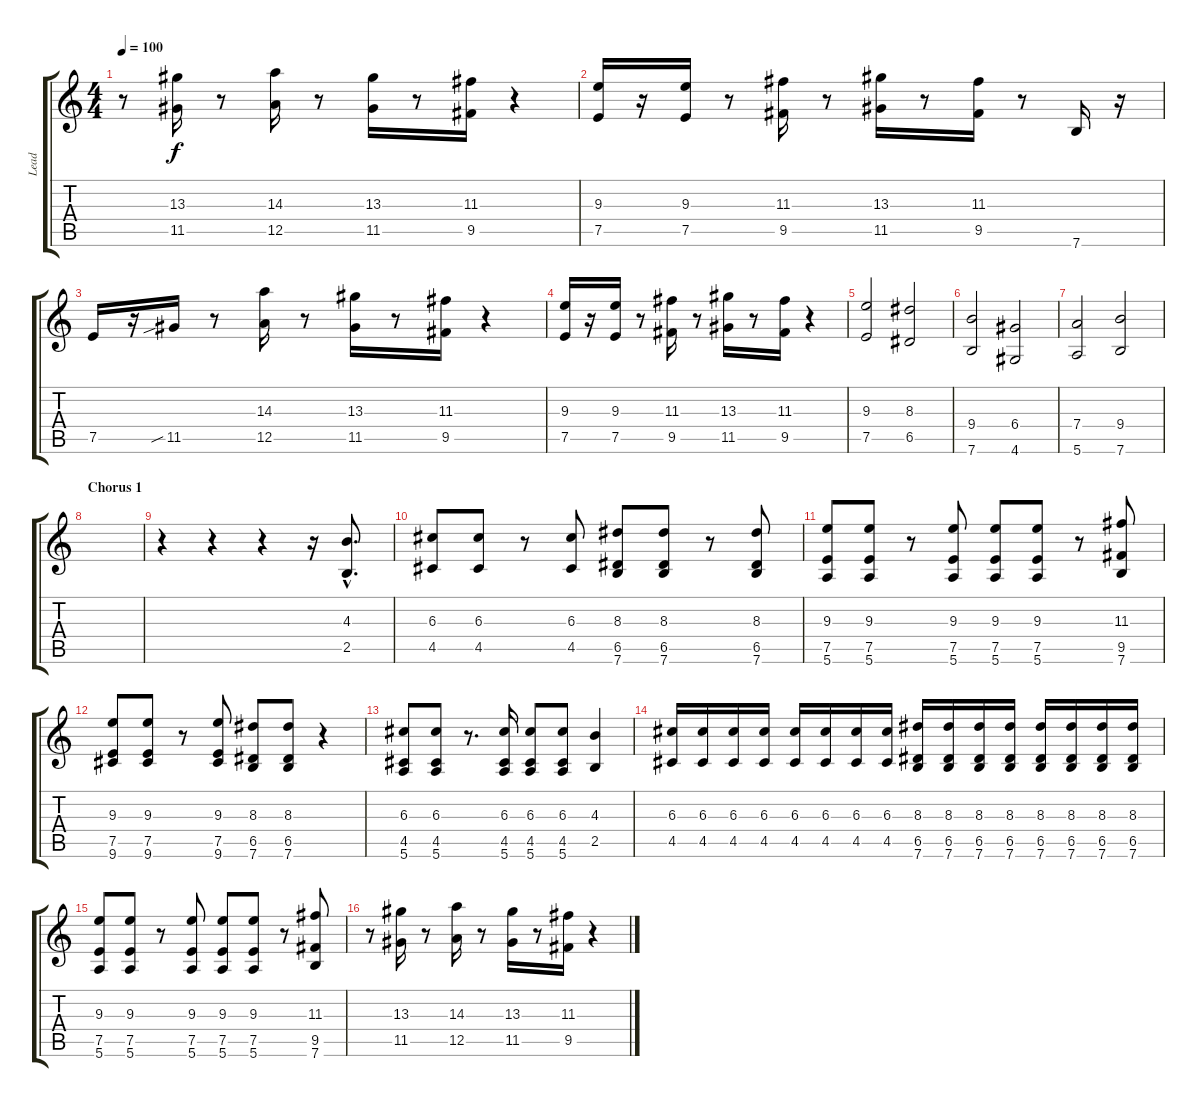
\track ("Lead" "Lead") {instrument distortionguitar}
\staff {score tabs}
\tuning (E4 B3 G3 D3 A2 E2) {hide}
\ts (4 4)
\tempo 100
\clef g2
\ks c
r.8{dy f} (13.3 11.5).16 r.8 (14.3 12.5).16 r.8 (13.3 11.5).16 r.8 (11.3 9.5).16 r.4 |
(9.3 7.5).16 r.16 (9.3 7.5).16 r.8 (11.3 9.5).16 r.8 (13.3 11.5).16 r.8 (11.3 9.5).16 r.8 7.6.16 r.16 |
7.5.16 r.16 11.5{sib}.16 r.8 (14.3 12.5).16 r.8 (13.3 11.5).16 r.8 (11.3 9.5).16 r.4 |
(9.3 7.5).16 r.16 (9.3 7.5).16 r.8 (11.3 9.5).16 r.8 (13.3 11.5).16 r.8 (11.3 9.5).16 r.4 |
(9.3 7.5).2 (8.3 6.5).2 |
(9.4 7.6).2 (6.4 4.6).2 |
(7.4 5.6).2 (9.4 7.6).2 |
\section ("" "Chorus 1")
|
r.4 r.4 r.4 r.16 (4.3{hac} 2.5{hac}).8{d} |
(6.3 4.5).8 (6.3 4.5).8 r.8 (6.3 4.5).8 (8.3 6.5 7.6).8 (8.3 6.5 7.6).8 r.8 (8.3 6.5 7.6).8 |
(9.3 7.5 5.6).8 (9.3 7.5 5.6).8 r.8 (9.3 7.5 5.6).8 (9.3 7.5 5.6).8 (9.3 7.5 5.6).8 r.8 (11.3 9.5 7.6).8 |
(9.3 7.5 9.6).8 (9.3 7.5 9.6).8 r.8 (9.3 7.5 9.6).8 (8.3 6.5 7.6).8 (8.3 6.5 7.6).8 r.4 |
(6.3 4.5 5.6).8 (6.3 4.5 5.6).8 r.8{d} (6.3 4.5 5.6).16 (6.3 4.5 5.6).8 (6.3 4.5 5.6).8 (4.3 2.5).4 |
(6.3 4.5).16 (6.3 4.5).16 (6.3 4.5).16 (6.3 4.5).16 (6.3 4.5).16 (6.3 4.5).16 (6.3 4.5).16 (6.3 4.5).16 (8.3 6.5 7.6).16 (8.3 6.5 7.6).16 (8.3 6.5 7.6).16 (8.3 6.5 7.6).16 (8.3 6.5 7.6).16 (8.3 6.5 7.6).16 (8.3 6.5 7.6).16 (8.3 6.5 7.6).16 |
(9.3 7.5 5.6).8 (9.3 7.5 5.6).8 r.8 (9.3 7.5 5.6).8 (9.3 7.5 5.6).8 (9.3 7.5 5.6).8 r.8 (11.3 9.5 7.6).8 |
r.8 (13.3 11.5).16 r.8 (14.3 12.5).16 r.8 (13.3 11.5).16 r.8 (11.3 9.5).16 r.4
